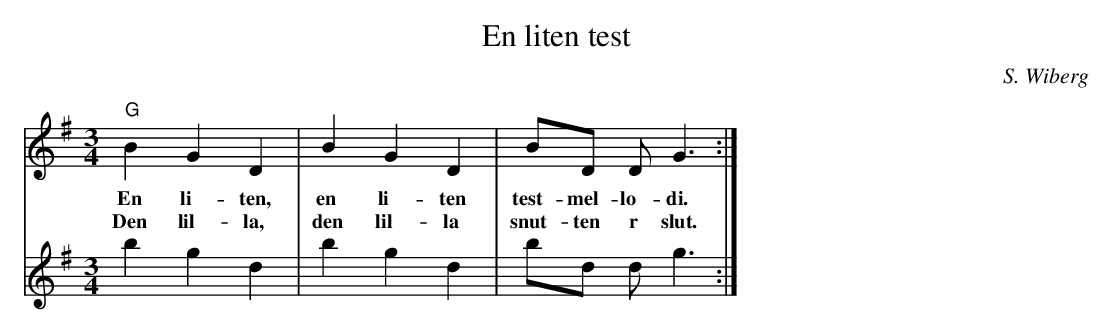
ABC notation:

X:1
T:En liten test
M:3/4
L:1/8
C:S. Wiberg
K:G
V:1
"G" B2G2D2 | B2G2D2 | BD D G3:|
w:En li-ten, en li-ten test-mel-lo-di.
w:Den lil-la, den lil-la snut-ten  r slut.
V:2
b2g2d2 | b2g2d2 | bd d g3:|
